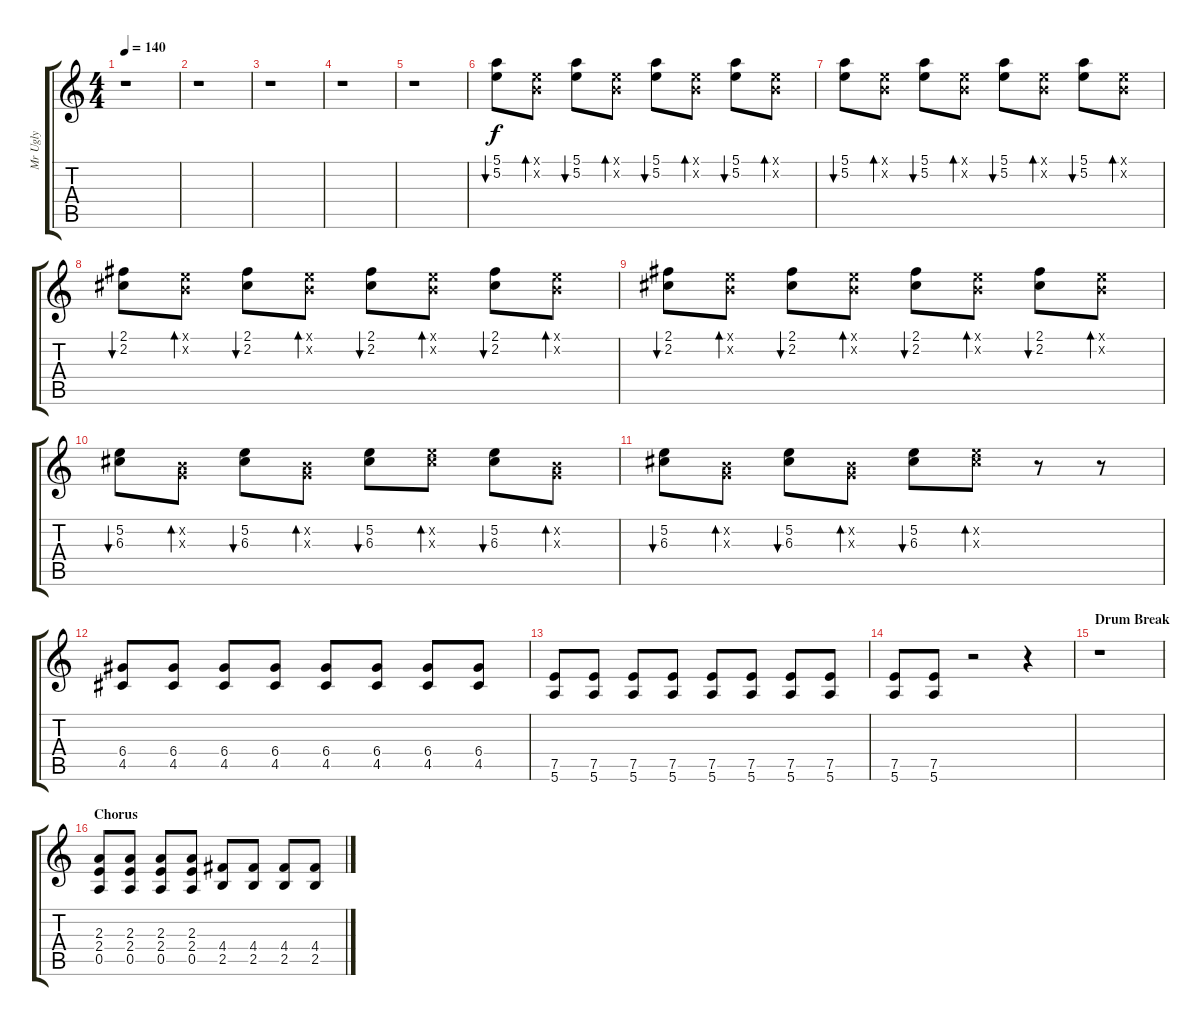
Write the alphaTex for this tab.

\track ("Mr Ugly" "Mr Ugly") {instrument electricguitarmuted}
\staff {score tabs}
\tuning (E4 B3 G3 D3 A2 E2) {hide}
\ts (4 4)
\tempo 140
\clef g2
\ks c
r.1{dy f} |
r.1 |
r.1 |
r.1 |
r.1 |
(5.1 5.2).8{bu 60 instrument electricguitarmuted} (0.1{x} 0.2{x}).8{bd 60} (5.1 5.2).8{bu 60} (0.1{x} 0.2{x}).8{bd 60} (5.1 5.2).8{bu 60} (0.1{x} 0.2{x}).8{bd 60} (5.1 5.2).8{bu 60} (0.1{x} 0.2{x}).8{bd 60} |
(5.1 5.2).8{bu 60} (0.1{x} 0.2{x}).8{bd 60} (5.1 5.2).8{bu 60} (0.1{x} 0.2{x}).8{bd 60} (5.1 5.2).8{bu 60} (0.1{x} 0.2{x}).8{bd 60} (5.1 5.2).8{bu 60} (0.1{x} 0.2{x}).8{bd 60} |
(2.1 2.2).8{bu 60} (0.1{x} 0.2{x}).8{bd 60} (2.1 2.2).8{bu 60} (0.1{x} 0.2{x}).8{bd 60} (2.1 2.2).8{bu 60} (0.1{x} 0.2{x}).8{bd 60} (2.1 2.2).8{bu 60} (0.1{x} 0.2{x}).8{bd 60} |
(2.1 2.2).8{bu 60} (0.1{x} 0.2{x}).8{bd 60} (2.1 2.2).8{bu 60} (0.1{x} 0.2{x}).8{bd 60} (2.1 2.2).8{bu 60} (0.1{x} 0.2{x}).8{bd 60} (2.1 2.2).8{bu 60} (0.1{x} 0.2{x}).8{bd 60} |
(5.2 6.3).8{bu 60} (0.2{x} 0.3{x}).8{bd 60} (5.2 6.3).8{bu 60} (0.2{x} 0.3{x}).8{bd 60} (5.2 6.3).8{bu 60} (5.2{x} 6.3{x}).8{bd 60} (5.2 6.3).8{bu 60} (0.2{x} 0.3{x}).8{bd 60} |
(5.2 6.3).8{bu 60} (0.2{x} 0.3{x}).8{bd 60} (5.2 6.3).8{bu 60} (0.2{x} 0.3{x}).8{bd 60} (5.2 6.3).8{bu 60} (5.2{x} 6.3{x}).8{bd 60} r.8 r.8 |
(6.4 4.5).8{instrument distortionguitar} (6.4 4.5).8 (6.4 4.5).8 (6.4 4.5).8 (6.4 4.5).8 (6.4 4.5).8 (6.4 4.5).8 (6.4 4.5).8 |
(7.5 5.6).8 (7.5 5.6).8 (7.5 5.6).8 (7.5 5.6).8 (7.5 5.6).8 (7.5 5.6).8 (7.5 5.6).8 (7.5 5.6).8 |
(7.5 5.6).8 (7.5 5.6).8 r.2 r.4 |
\section ("" "Drum Break")
r.1 |
\section ("" "Chorus")
(2.3 2.4 0.5).8 (2.3 2.4 0.5).8 (2.3 2.4 0.5).8 (2.3 2.4 0.5).8 (4.4 2.5).8 (4.4 2.5).8 (4.4 2.5).8 (4.4 2.5).8
